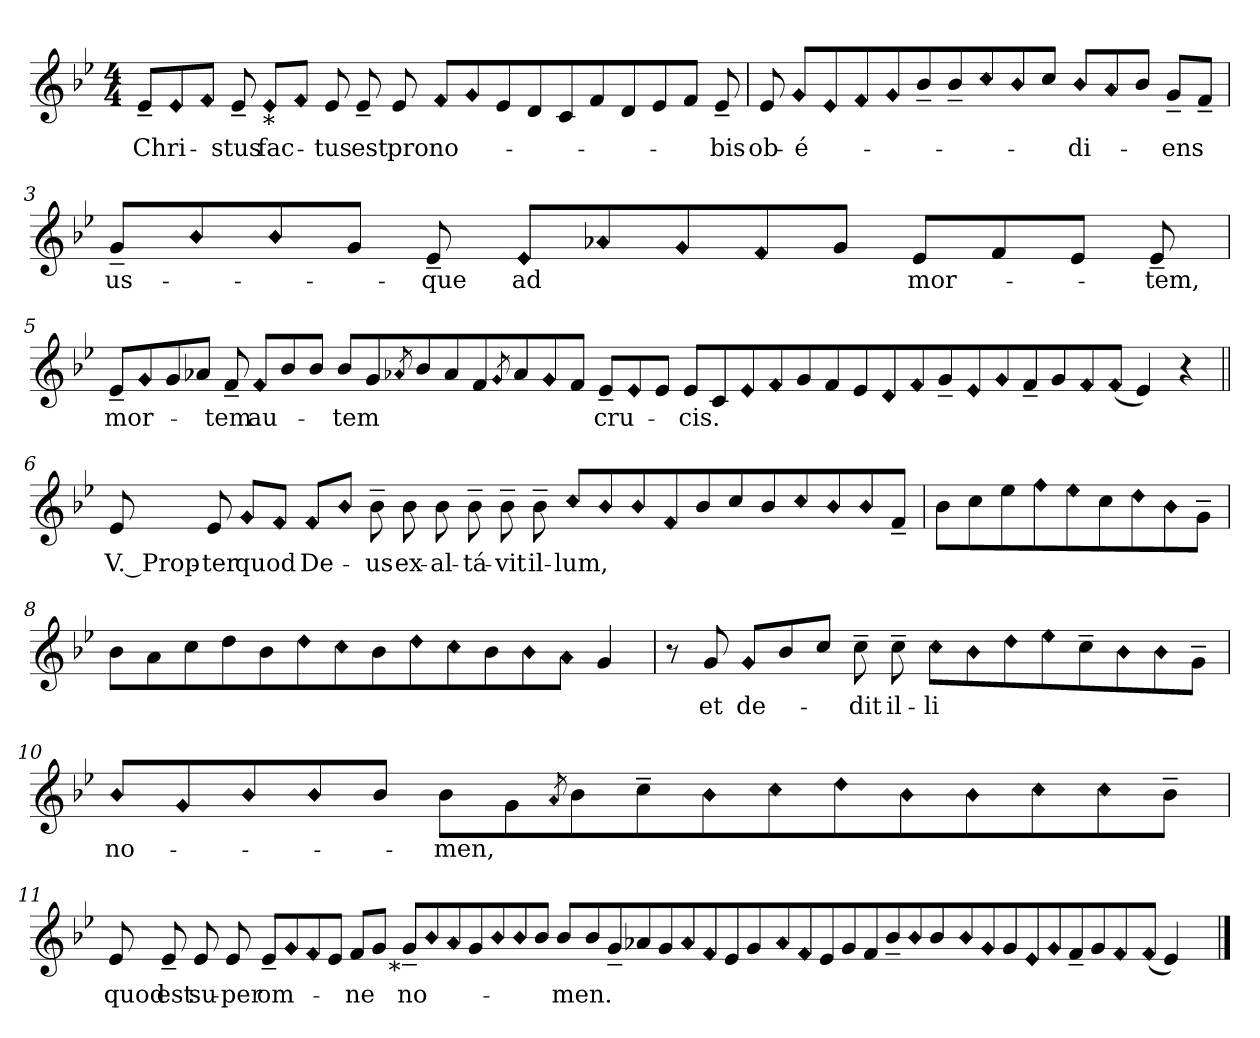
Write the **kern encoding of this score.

**kern	**text
*part1	*part1
*staff1	*staff1
!!LO:PB:g=z
*clefG2	*
*k[b-e-]	*
*B-:	*
*M4/4	*
=1	=1
!	!LO:LY:b:color=#000000
8e-~i/L	Chri-
!LO:N:head=diamond	!
8e-i/	.
!LO:N:head=diamond	!
8fi/J	.
!	!LO:LY:b:color=#000000
8e-~i/	-stus
!LO:N:head=diamond	!
!LO:TX:b:t=*	!
!	!LO:LY:b:color=#000000
8e-i/L	fac-
!LO:N:head=diamond	!
8fi/J	.
!	!LO:LY:b:color=#000000
8e-i/	-tus
!	!LO:LY:b:color=#000000
8e-~i/	est
!	!LO:LY:b:color=#000000
8e-i/	pro
!LO:N:head=diamond	!
!	!LO:LY:b:color=#000000
8fi/L	no-
!LO:N:head=diamond	!
8gi/	.
8e-i/	.
8di/	.
8ci/	.
8fi/	.
8di/	.
8e-i/	.
8fi/J	.
!	!LO:LY:b:color=#000000
8e-~i/	-bis
=2'	=2'
!	!LO:LY:b:color=#000000
8e-i/	ob-
!LO:N:head=diamond	!
!	!LO:LY:b:color=#000000
8gi/L	-é-
!LO:N:head=diamond	!
8e-i/	.
!LO:N:head=diamond	!
8fi/	.
!LO:N:head=diamond	!
8gi/	.
8b-~i/	.
8b-~i/	.
!LO:N:head=diamond	!
8cci/	.
!LO:N:head=diamond	!
8b-i/	.
8cci/J	.
!LO:N:head=diamond	!
!	!LO:LY:b:color=#000000
8b-i/L	-di-
!LO:N:head=diamond	!
8ai/	.
8b-i/J	.
!	!LO:LY:b:color=#000000
8g~i/L	-ens
8f~i/J	.
=3'	=3'
!	!LO:LY:b:color=#000000
8g~i/L	us-
!LO:N:head=diamond	!
8b-i/	.
!LO:N:head=diamond	!
8b-i/	.
8gi/J	.
!	!LO:LY:b:color=#000000
8e-~i/	-que
!!LO:LB:g=z
=4-	=4-
!LO:N:head=diamond	!
!	!LO:LY:b:color=#000000
8e-i/L	ad
!LO:N:head=diamond	!
8a-Xi/	.
!LO:N:head=diamond	!
8gi/	.
!LO:N:head=diamond	!
8fi/	.
8gi/J	.
!	!LO:LY:b:color=#000000
8e-i/L	mor-
8fi/	.
8e-i/J	.
!	!LO:LY:b:color=#000000
8e-~i/	-tem,
=5'	=5'
!	!LO:LY:b:color=#000000
8e-~i/L	mor-
!LO:N:head=diamond	!
8gi/	.
8gi/	.
8a-Xi/J	.
!	!LO:LY:b:color=#000000
8f~i/	-tem
!LO:N:head=diamond	!
!	!LO:LY:b:color=#000000
8fi/L	au-
8b-i/	.
8b-i/J	.
!	!LO:LY:b:color=#000000
8b-i/L	-tem
8gi/	.
!LO:N:head=diamond	!
8qa-Xi/	.
8b-i/	.
8a-i/	.
8fi/	.
!LO:N:head=diamond	!
8qgi/	.
8a-i/	.
!LO:N:head=diamond	!
8gi/	.
8fi/J	.
!	!LO:LY:b:color=#000000
8e-~i/L	cru-
!LO:N:head=diamond	!
8e-i/	.
8e-i/J	.
!	!LO:LY:b:color=#000000
8e-i/L	-cis.
8ci/	.
!LO:N:head=diamond	!
8e-i/	.
!LO:N:head=diamond	!
8fi/	.
8gi/	.
8fi/	.
8e-i/	.
!LO:N:head=diamond	!
8di/	.
!LO:N:head=diamond	!
8fi/	.
8g~i/	.
!LO:N:head=diamond	!
8e-i/	.
!LO:N:head=diamond	!
8gi/	.
8f~i/	.
8gi/	.
!LO:N:head=diamond	!
8fi/	.
!LO:N:head=diamond	!
(8fi/J	.
4e-i/)	.
4r	.
!!LO:LB:g=z
=6||	=6||
!	!LO:LY:b:color=#000000
8e-i/	V. Prop-
!	!LO:LY:b:color=#000000
8e-i/	-ter
!LO:N:head=diamond	!
!	!LO:LY:b:color=#000000
8gi/L	quod
!LO:N:head=diamond	!
8fi/J	.
!LO:N:head=diamond	!
!	!LO:LY:b:color=#000000
8fi/L	De-
!LO:N:head=diamond	!
8b-i/J	.
!	!LO:LY:b:color=#000000
8b-~i\	-us
!	!LO:LY:b:color=#000000
8b-i\	ex-
!	!LO:LY:b:color=#000000
8b-i\	-al-
!	!LO:LY:b:color=#000000
8b-~i\	-tá-
!	!LO:LY:b:color=#000000
8b-~i\	-vit
!	!LO:LY:b:color=#000000
8b-~i\	il-
!LO:N:head=diamond	!
!	!LO:LY:b:color=#000000
8cci/L	-lum,
!LO:N:head=diamond	!
8b-i/	.
!LO:N:head=diamond	!
8b-i/	.
!LO:N:head=diamond	!
8fi/	.
8b-i/	.
8cci/	.
8b-i/	.
!LO:N:head=diamond	!
8cci/	.
!LO:N:head=diamond	!
8b-i/	.
!LO:N:head=diamond	!
8b-i/	.
8f~i/J	.
=7'	=7'
8b-i\L	.
8cci\	.
8ee-i\	.
!LO:N:head=diamond	!
8ffi\	.
!LO:N:head=diamond	!
8ee-i\	.
8cci\	.
!LO:N:head=diamond	!
8ddi\	.
!LO:N:head=diamond	!
8b-i\	.
8g~i\J	.
!!LO:LB:g=z
=8'	=8'
8b-i\L	.
8ai\	.
8cci\	.
8ddi\	.
8b-i\	.
!LO:N:head=diamond	!
8ddi\	.
!LO:N:head=diamond	!
8cci\	.
8b-i\	.
!LO:N:head=diamond	!
8ddi\	.
!LO:N:head=diamond	!
8cci\	.
8b-i\	.
!LO:N:head=diamond	!
8b-i\	.
!LO:N:head=diamond	!
8ai\J	.
4gi/	.
=9	=9
8r	.
!	!LO:LY:b:color=#000000
8gi/	et
!LO:N:head=diamond	!
!	!LO:LY:b:color=#000000
8gi/L	de-
8b-i/	.
8cci/J	.
!	!LO:LY:b:color=#000000
8cc~i\	-dit
!	!LO:LY:b:color=#000000
8cc~i\	il-
!LO:N:head=diamond	!
!	!LO:LY:b:color=#000000
8cci\L	-li
!LO:N:head=diamond	!
8b-i\	.
!LO:N:head=diamond	!
8ddi\	.
!LO:N:head=diamond	!
8ee-i\	.
8cc~i\	.
!LO:N:head=diamond	!
8b-i\	.
!LO:N:head=diamond	!
8b-i\	.
8g~i\J	.
=10'	=10'
!LO:N:head=diamond	!
!	!LO:LY:b:color=#000000
8b-i/L	no-
!LO:N:head=diamond	!
8gi/	.
!LO:N:head=diamond	!
8b-i/	.
!LO:N:head=diamond	!
8b-i/	.
8b-i/J	.
!	!LO:LY:b:color=#000000
8b-i\L	-men,
8gi\	.
!LO:N:head=diamond	!
8qai/	.
8b-i\	.
8cc~i\	.
!LO:N:head=diamond	!
8b-i\	.
!LO:N:head=diamond	!
8cci\	.
!LO:N:head=diamond	!
8ddi\	.
!LO:N:head=diamond	!
8b-i\	.
!LO:N:head=diamond	!
8b-i\	.
!LO:N:head=diamond	!
8cci\	.
!LO:N:head=diamond	!
8cci\	.
8b-~i\J	.
!!LO:LB:g=z
=11'	=11'
!	!LO:LY:b:color=#000000
*^	*
8e-i/	1ryy	quod
!	!	!LO:LY:b:color=#000000
8e-~i/	.	est
!	!	!LO:LY:b:color=#000000
8e-i/	.	su-
!	!	!LO:LY:b:color=#000000
8e-i/	.	-per
!	!	!LO:LY:b:color=#000000
8e-~i/L	.	om-
!LO:N:head=diamond	!	!
8gi/	.	.
!LO:N:head=diamond	!	!
8fi/	.	.
8e-i/J	.	.
!	!	!LO:LY:b:color=#000000
8fi/L	8ryy	-ne
8gi/J	16ryy	.
.	512ryy	.
!	!LO:TX:b:t=*	!
.	1ryy	.
!	!	!LO:LY:b:color=#000000
8g~i/L	.	no-
!LO:N:head=diamond	!	!
8b-i/	.	.
!LO:N:head=diamond	!	!
8ai/	.	.
8gi/	.	.
!LO:N:head=diamond	!	!
8b-i/	.	.
!LO:N:head=diamond	!	!
8b-i/	.	.
8b-i/J	.	.
!	!	!LO:LY:b:color=#000000
8b-i/L	.	-men.
.	1ryy	.
8b-i/	.	.
8g~i/	.	.
8a-Xi/	.	.
8gi/	.	.
!LO:N:head=diamond	!	!
8a-i/	.	.
!LO:N:head=diamond	!	!
8fi/	.	.
8e-i/	.	.
8gi/	.	.
.	1ryy	.
!LO:N:head=diamond	!	!
8a-i/	.	.
!LO:N:head=diamond	!	!
8fi/	.	.
8e-i/	.	.
8gi/	.	.
8fi/	.	.
8b-~i/	.	.
!LO:N:head=diamond	!	!
8b-i/	.	.
8b-i/	.	.
.	1ryy	.
!LO:N:head=diamond	!	!
8b-i/	.	.
!LO:N:head=diamond	!	!
8gi/	.	.
8gi/	.	.
!LO:N:head=diamond	!	!
8e-i/	.	.
!LO:N:head=diamond	!	!
8gi/	.	.
8f~i/	.	.
8gi/	.	.
!LO:N:head=diamond	!	!
8fi/	.	.
.	4ryy	.
!LO:N:head=diamond	!	!
(8fi/J	.	.
4e-i/)	.	.
.	8ryy	.
.	32ryy	.
.	64...ryy	.
*v	*v	*
==	==
*-	*-
